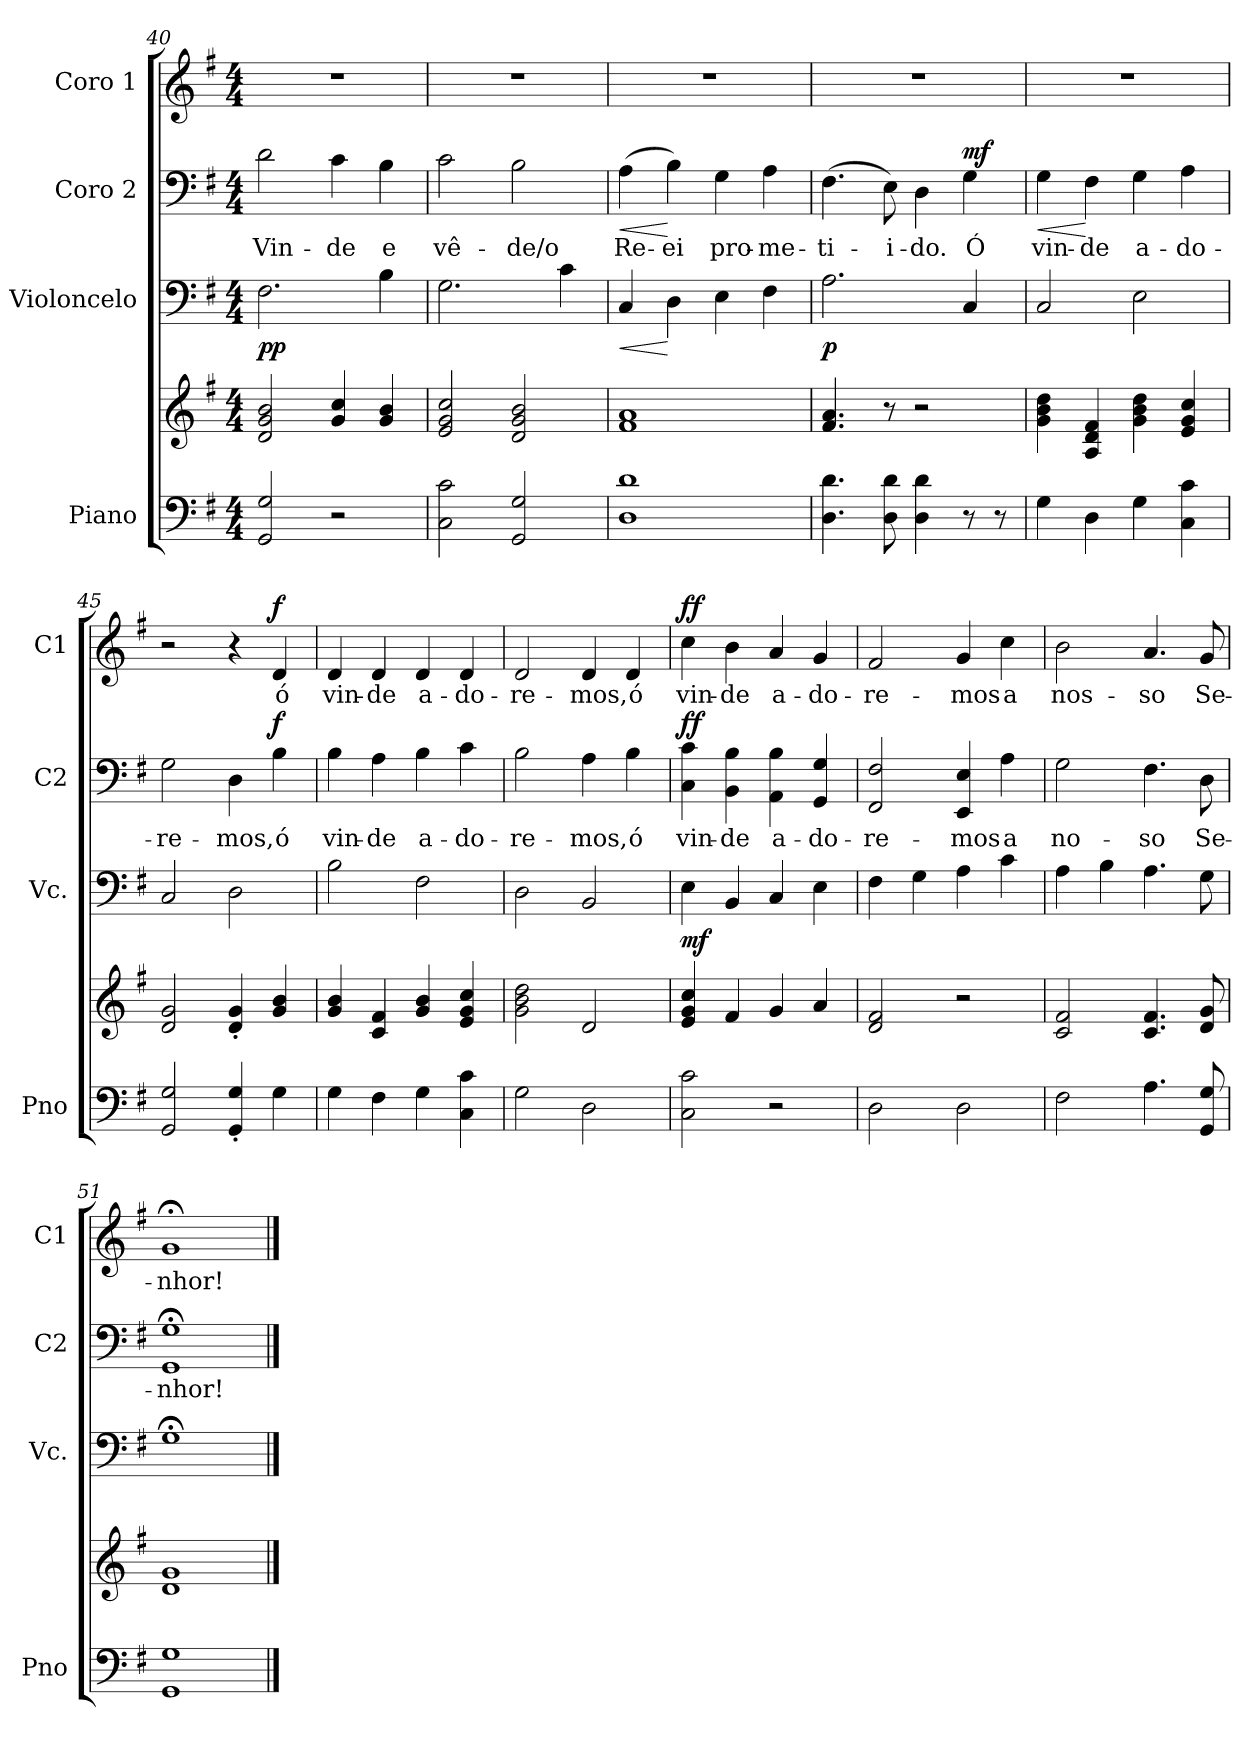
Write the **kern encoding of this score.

**kern	**kern	**kern	**dynam	**kern	**text	**dynam	**kern	**text	**dynam
*part4	*part4	*part3	*part3	*part2	*part2	*part2	*part1	*part1	*part1
*staff5	*staff4	*staff3	*staff3	*staff2	*staff2	*staff2	*staff1	*staff1	*staff1
*I"Piano	*	*I"Violoncelo	*	*I"Coro 2	*	*	*I"Coro 1	*	*
*I'Pno	*	*I'Vc.	*	*I'C2	*	*	*I'C1	*	*
!!LO:PB:g=z
*clefF4	*clefG2	*clefF4	*	*clefF4	*	*	*clefG2	*	*
*k[f#]	*k[f#]	*k[f#]	*	*k[f#]	*	*	*k[f#]	*	*
*M4/4	*M4/4	*M4/4	*	*M4/4	*	*	*M4/4	*	*
=40	=40	=40	=40	=40	=40	=40	=40	=40	=40
!	!	!	!LO:DY:b	!	!LO:LY:b	!	!	!	!
2GG/ 2G/	2d/ 2g/ 2b/	2.F#\	pp	2d\	Vin-	.	1r	.	.
!	!	!	!	!	!LO:LY:b	!	!	!	!
2r	4g/ 4cc/	.	.	4c\	-de	.	.	.	.
!	!	!	!	!	!LO:LY:b	!	!	!	!
.	4g/ 4b/	4B\	.	4B\	e	.	.	.	.
=41	=41	=41	=41	=41	=41	=41	=41	=41	=41
!	!	!	!	!	!LO:LY:b	!	!	!	!
2C\ 2c\	2e/ 2g/ 2cc/	2.G\	.	2c\	vê-	.	1r	.	.
!	!	!	!	!	!LO:LY:b	!	!	!	!
2GG/ 2G/	2d/ 2g/ 2b/	.	.	2B\	-de/o	.	.	.	.
.	.	4c\	.	.	.	.	.	.	.
=42	=42	=42	=42	=42	=42	=42	=42	=42	=42
!	!	!	!LO:HP:b	!	!LO:LY:b	!LO:HP:b	!	!	!
1D 1d	1f# 1a	4C/	<	(>4A\	Re-	<	1r	.	.
!	!	!	!	!	!LO:LY:b	!	!	!	!
.	.	4D\	[	4B\)	-ei	[	.	.	.
!	!	!	!	!	!LO:LY:b	!	!	!	!
.	.	4E\	.	4G\	pro-	.	.	.	.
!	!	!	!	!	!LO:LY:b	!	!	!	!
.	.	4F#\	.	4A\	-me-	.	.	.	.
=43	=43	=43	=43	=43	=43	=43	=43	=43	=43
!	!	!	!LO:DY:b	!	!LO:LY:b	!	!	!	!
4.D\ 4.d\	4.f#/ 4.a/	2.A\	p	(>4.F#\	-ti-	.	1r	.	.
!	!	!	!	!	!LO:LY:b	!	!	!	!
8D\ 8d\	8r	.	.	8E\)	-i-	.	.	.	.
!	!	!	!	!	!LO:LY:b	!	!	!	!
4D\ 4d\	2r	.	.	4D\	-do.	.	.	.	.
!	!	!	!	!	!LO:LY:b	!LO:DY:a	!	!	!
8r	.	4C/	.	4G\	Ó	mf	.	.	.
8r	.	.	.	.	.	.	.	.	.
!!LO:LB:g=z
=44	=44	=44	=44	=44	=44	=44	=44	=44	=44
!	!	!	!	!	!LO:LY:b	!LO:HP:b	!	!	!
4G\	4g\ 4b\ 4dd\	2C/	.	4G\	vin-	<	1r	.	.
!	!	!	!	!	!LO:LY:b	!	!	!	!
4D\	4A/ 4d/ 4f#/	.	.	4F#\	-de	[	.	.	.
!	!	!	!	!	!LO:LY:b	!	!	!	!
4G\	4g\ 4b\ 4dd\	2E\	.	4G\	a-	.	.	.	.
!	!	!	!	!	!LO:LY:b	!	!	!	!
4C\ 4c\	4e/ 4g/ 4cc/	.	.	4A\	-do-	.	.	.	.
=45	=45	=45	=45	=45	=45	=45	=45	=45	=45
!	!	!	!	!	!LO:LY:b	!	!	!	!
2GG/ 2G/	2d/ 2g/	2C/	.	2G\	-re-	.	2r	.	.
!	!	!	!	!	!LO:LY:b	!	!	!	!
4GG/' 4G/'	4d/' 4g/'	2D\	.	4D\	-mos,	.	4r	.	.
!	!	!	!	!	!LO:LY:b	!LO:DY:a	!	!LO:LY:b	!LO:DY:a
4G\	4g/ 4b/	.	.	4B\	ó	f	4d/	ó	f
=46	=46	=46	=46	=46	=46	=46	=46	=46	=46
!	!	!	!	!	!LO:LY:b	!	!	!LO:LY:b	!
4G\	4g/ 4b/	2B\	.	4B\	vin-	.	4d/	vin-	.
!	!	!	!	!	!LO:LY:b	!	!	!LO:LY:b	!
4F#\	4c/ 4f#/	.	.	4A\	-de	.	4d/	-de	.
!	!	!	!	!	!LO:LY:b	!	!	!LO:LY:b	!
4G\	4g/ 4b/	2F#\	.	4B\	a-	.	4d/	a-	.
!	!	!	!	!	!LO:LY:b	!	!	!LO:LY:b	!
4C\ 4c\	4e/ 4g/ 4cc/	.	.	4c\	-do-	.	4d/	-do-	.
=47	=47	=47	=47	=47	=47	=47	=47	=47	=47
!	!	!	!	!	!LO:LY:b	!	!	!LO:LY:b	!
2G\	2g\ 2b\ 2dd\	2D\	.	2B\	-re-	.	2d/	re-	.
!	!	!	!	!	!LO:LY:b	!	!	!LO:LY:b	!
2D\	2d/	2BB/	.	4A\	-mos,	.	4d/	-mos,	.
!	!	!	!	!	!LO:LY:b	!	!	!LO:LY:b	!
.	.	.	.	4B\	ó	.	4d/	ó	.
!!LO:PB:g=z
=48	=48	=48	=48	=48	=48	=48	=48	=48	=48
!	!	!	!LO:DY:b	!	!LO:LY:b	!LO:DY:a	!	!LO:LY:b	!LO:DY:a
2C\ 2c\	4e/ 4g/ 4cc/	4E\	mf	4C\ 4c\	vin-	ff	4cc\	vin-	ff
!	!	!	!	!	!LO:LY:b	!	!	!LO:LY:b	!
.	4f#/	4BB/	.	4BB\ 4B\	-de	.	4b\	-de	.
!	!	!	!	!	!LO:LY:b	!	!	!LO:LY:b	!
2r	4g/	4C/	.	4AA\ 4B\	a-	.	4a/	a-	.
!	!	!	!	!	!LO:LY:b	!	!	!LO:LY:b	!
.	4a/	4E\	.	4GG/ 4G/	-do-	.	4g/	-do-	.
=49	=49	=49	=49	=49	=49	=49	=49	=49	=49
!	!	!	!	!	!LO:LY:b	!	!	!LO:LY:b	!
2D\	2d/ 2f#/	4F#\	.	2FF#/ 2F#/	-re-	.	2f#/	-re-	.
.	.	4G\	.	.	.	.	.	.	.
!	!	!	!	!	!LO:LY:b	!	!	!LO:LY:b	!
2D\	2r	4A\	.	4EE/ 4E/	mos	.	4g/	-mos	.
!	!	!	!	!	!LO:LY:b	!	!	!LO:LY:b	!
.	.	4c\	.	4A\	a	.	4cc\	a	.
=50	=50	=50	=50	=50	=50	=50	=50	=50	=50
!	!	!	!	!	!LO:LY:b	!	!	!LO:LY:b	!
2F#\	2c/ 2f#/	4A\	.	2G\	no-	.	2b\	nos-	.
.	.	4B\	.	.	.	.	.	.	.
!	!	!	!	!	!LO:LY:b	!	!	!LO:LY:b	!
4.A\	4.c/ 4.f#/	4.A\	.	4.F#\	-so	.	4.a/	-so	.
!	!	!	!	!	!LO:LY:b	!	!	!LO:LY:b	!
8GG/ 8G/	8d/ 8g/	8G\	.	8D\	Se-	.	8g/	Se-	.
=51	=51	=51	=51	=51	=51	=51	=51	=51	=51
!	!	!	!	!	!LO:LY:b	!	!	!LO:LY:b	!
1GG 1G	1d 1g	1G;<	.	1GG;< 1G;<	-nhor!	.	1g;<	-nhor!	.
==	==	==	==	==	==	==	==	==	==
*-	*-	*-	*-	*-	*-	*-	*-	*-	*-
